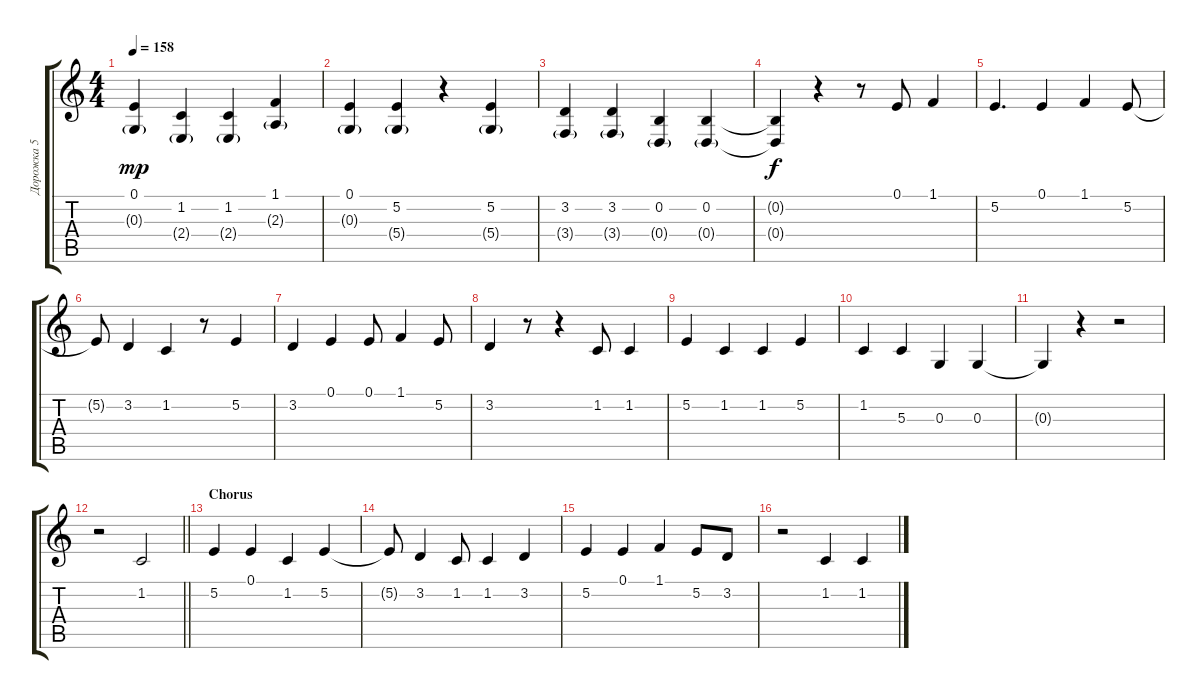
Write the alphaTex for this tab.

\track ("Дорожка 5" "Дорожка 5") {instrument altosax}
\staff {score tabs}
\tuning (E4 B3 G3 D3 A2 E2) {hide}
\ts (4 4)
\tempo 158
\clef g2
\ks c
(0.1 0.3{g}).4{dy mp} (1.2 2.4{g}).4 (1.2 2.4{g}).4 (1.1 2.3{g}).4 |
(0.1 0.3{g}).4 (5.2 5.4{g}).4 r.4 (5.2 5.4{g}).4 |
(3.2 3.4{g}).4 (3.2 3.4{g}).4 (0.2 0.4{g}).4 (0.2 0.4{g}).4 |
(0.2{t} 0.4{t}).4{dy f} r.4 r.8 0.1.8 1.1.4 |
5.2.4{d} 0.1.4 1.1.4 5.2.8 |
5.2{t}.8 3.2.4 1.2.4 r.8 5.2.4 |
3.2.4 0.1.4 0.1.8 1.1.4 5.2.8 |
3.2.4 r.8 r.4 1.2.8 1.2.4 |
5.2.4 1.2.4 1.2.4 5.2.4 |
1.2.4 5.3.4 0.3.4 0.3.4 |
0.3{t}.4 r.4 r.2 |
\barLineRight lightlight
r.2 1.2.2 |
\section ("" "Chorus")
5.2.4 0.1.4 1.2.4 5.2.4 |
5.2{t}.8 3.2.4 1.2.8 1.2.4 3.2.4 |
5.2.4 0.1.4 1.1.4 5.2.8 3.2.8 |
r.2 1.2.4 1.2.4
